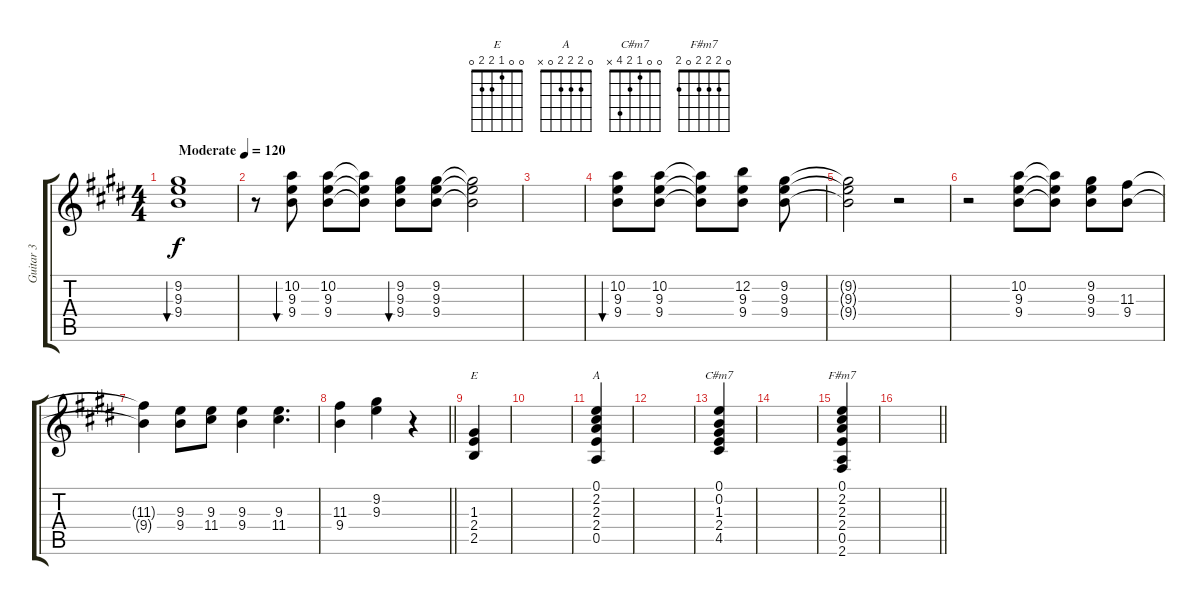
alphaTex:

\track ("Guitar 3" "Guitar 3") {instrument acousticguitarsteel}
\staff {score tabs}
\tuning (E4 B3 G3 D3 A2 E2) {hide}
\chord ("E" 0 0 1 2 2 0)
\chord ("A" 0 2 2 2 0 x)
\chord ("C#m7" 0 0 1 2 4 x)
\chord ("F#m7" 0 2 2 2 0 2)
\ts (4 4)
\tempo (120 "Moderate")
\clef g2
\ks e
(9.2 9.3 9.4).1{bu 480 dy f instrument acousticguitarsteel} |
r.8 (10.2 9.3 9.4).8{bu 480} (10.2 9.3 9.4).8 (10.2{t} 9.3{t} 9.4{t}).8 (9.2 9.3 9.4).8{bu 480} (9.2 9.3 9.4).8 (9.2{t} 9.3{t} 9.4{t}).2 |
|
(10.2 9.3 9.4).8{bu 480} (10.2 9.3 9.4).8 (10.2{t} 9.3{t} 9.4{t}).8 (12.2 9.3 9.4).8 (9.2 9.3 9.4).8 |
(9.2{t} 9.3{t} 9.4{t}).2 r.2 |
r.2 (10.2 9.3 9.4).8 (10.2{t} 9.3{t} 9.4{t}).8 (9.2 9.3 9.4).8 (11.3 9.4).8 |
(11.3{t} 9.4{t}).4 (9.3 9.4).8 (9.3 11.4).8 (9.3 9.4).4 (9.3 11.4).4{d} |
\barLineRight lightlight
(11.3 9.4).4 (9.2 9.3).4 r.4 |
(1.3 2.4 2.5).4{ch "E"} |
|
(0.1 2.2 2.3 2.4 0.5).4{ch "A"} |
|
(0.1 0.2 1.3 2.4 4.5).4{ch "C#m7"} |
|
(0.1 2.2 2.3 2.4 0.5 2.6).4{ch "F#m7"} |
\barLineRight lightlight
